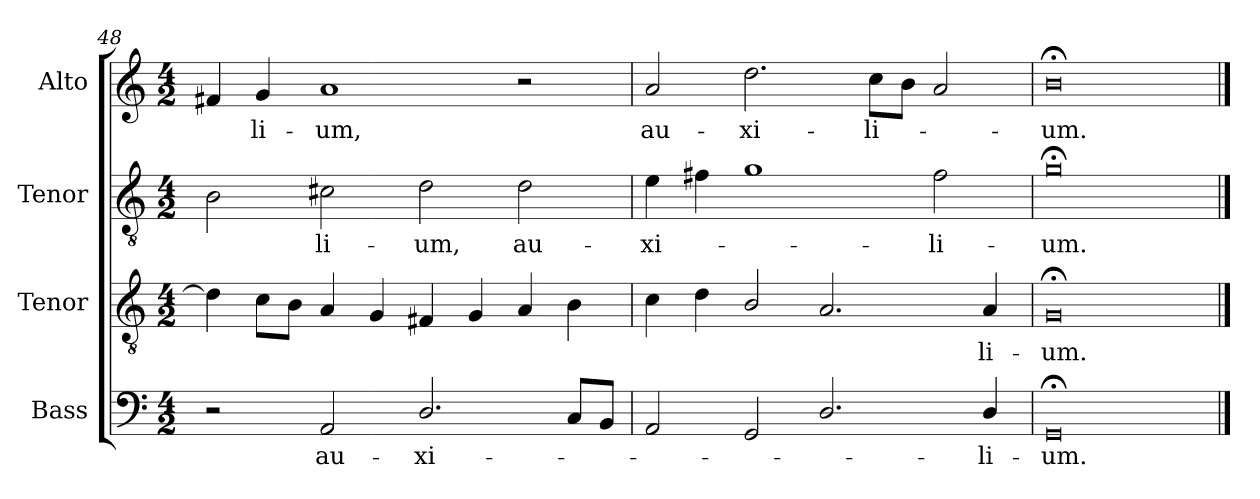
**kern	**text	**kern	**text	**kern	**text	**kern	**text
*part4	*part4	*part3	*part3	*part2	*part2	*part1	*part1
*staff4	*staff4	*staff3	*staff3	*staff2	*staff2	*staff1	*staff1
*I"Bass	*	*I"Tenor	*	*I"Tenor	*	*I"Alto	*
*I'B.	*	*I'T.	*	*I'T.	*	*	*
*clefF4	*	*clefGv2	*	*clefGv2	*	*clefG2	*
*	*	*ITrd7c12	*	*ITrd7c12	*	*	*
*k[]	*	*k[]	*	*k[]	*	*k[]	*
*C:	*	*C:	*	*C:	*	*C:	*
*M4/2	*	*M4/2	*	*M4/2	*	*M4/2	*
=48	=48	=48	=48	=48	=48	=48	=48
2r	.	4Di\]	.	2BBi\	.	4f#Xi/	.
!	!	!	!	!	!	!	!LO:LY:b:color=#000000
.	.	8Ci\L	.	.	.	4gi/	-li-
.	.	8BBi\J	.	.	.	.	.
!	!LO:LY:b:color=#000000	!	!	!	!	!	!
!	!	!	!	!	!LO:LY:b:color=#000000	!	!
!	!	!	!	!	!	!	!LO:LY:b:color=#000000
2AAi/	au-	4AAi/	.	2C#Xi\	-li-	1ai	-um,
.	.	4GGi/	.	.	.	.	.
!	!LO:LY:b:color=#000000	!	!	!	!	!	!
!	!	!	!	!	!LO:LY:b:color=#000000	!	!
2.Di/	-xi-	4FF#Xi/	.	2Di\	-um,	.	.
.	.	4GGi/	.	.	.	.	.
!	!	!	!	!	!LO:LY:b:color=#000000	!	!
.	.	4AAi/	.	2Di\	au-	2r	.
8Ci/L	.	4BBi\	.	.	.	.	.
8BBi/J	.	.	.	.	.	.	.
=49	=49	=49	=49	=49	=49	=49	=49
!	!	!	!	!	!LO:LY:b:color=#000000	!	!
!	!	!	!	!	!	!	!LO:LY:b:color=#000000
2AAi/	.	4Ci\	.	4Ei\	-xi-	2ai/	au-
.	.	4Di\	.	4F#Xi\	.	.	.
!	!	!	!	!	!	!	!LO:LY:b:color=#000000
2GGi/	.	2BBi/	.	1Gi	.	2.ddi\	-xi-
2.Di/	.	2.AAi/	.	.	.	.	.
!	!	!	!	!	!	!	!LO:LY:b:color=#000000
.	.	.	.	.	.	8cci\L	-li-
.	.	.	.	.	.	8bi\J	.
!	!	!	!	!	!LO:LY:b:color=#000000	!	!
.	.	.	.	2F#i\	-li-	2ai/	.
!	!LO:LY:b:color=#000000	!	!	!	!	!	!
!	!	!	!LO:LY:b:color=#000000	!	!	!	!
4Di/	-li-	4AAi/	-li-	.	.	.	.
=50	=50	=50	=50	=50	=50	=50	=50
!	!LO:LY:b:color=#000000	!	!	!	!	!	!
!	!	!	!LO:LY:b:color=#000000	!	!	!	!
!	!	!	!	!	!LO:LY:b:color=#000000	!	!
!	!	!	!	!	!	!	!LO:LY:b:color=#000000
0GG;i	-um.	0GG;i	-um.	0G;i	-um.	0b;i	-um.
==	==	==	==	==	==	==	==
*-	*-	*-	*-	*-	*-	*-	*-
